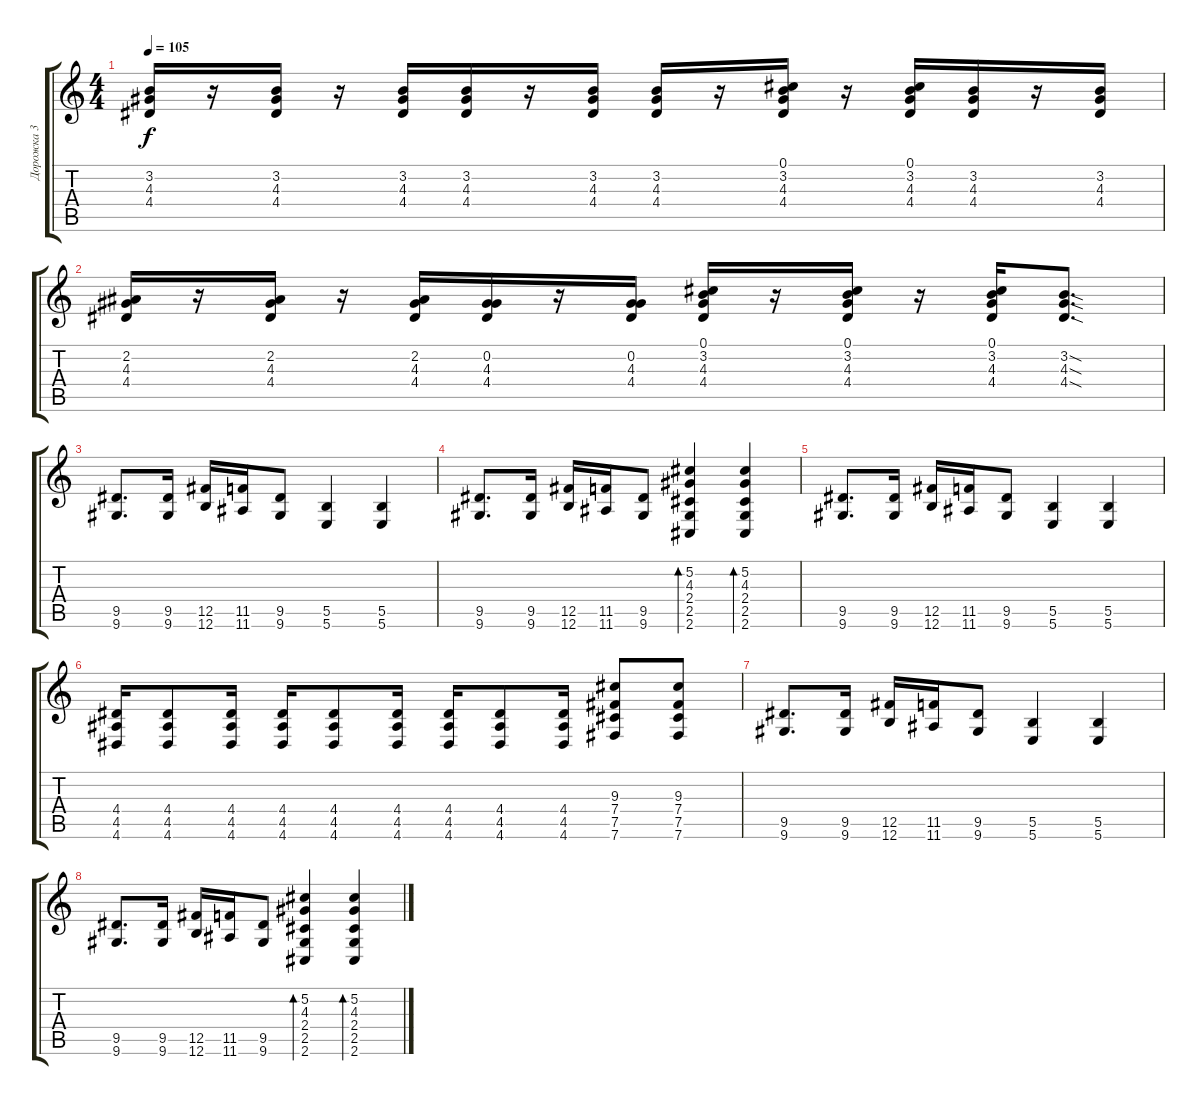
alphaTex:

\track ("Дорожка 3" "Дорожка 3") {instrument distortionguitar}
\staff {score tabs}
\tuning (Db4 Ab3 E3 B2 Gb2 B1) {hide}
\ts (4 4)
\tempo 105
\clef g2
\ks c
(3.2 4.3 4.4).16{dy f} r.16 (3.2 4.3 4.4).16 r.16 (3.2 4.3 4.4).16 (3.2 4.3 4.4).16 r.16 (3.2 4.3 4.4).16 (3.2 4.3 4.4).16 r.16 (0.1 3.2 4.3 4.4).16 r.16 (0.1 3.2 4.3 4.4).16 (3.2 4.3 4.4).16 r.16 (3.2 4.3 4.4).16 |
(2.2 4.3 4.4).16 r.16 (2.2 4.3 4.4).16 r.16 (2.2 4.3 4.4).16 (0.2 4.3 4.4).16 r.16 (0.2 4.3 4.4).16 (0.1 3.2 4.3 4.4).16 r.16 (0.1 3.2 4.3 4.4).16 r.16 (0.1 3.2 4.3 4.4).16 (3.2{sod} 4.3{sod} 4.4{sod}).8{d} |
(9.5 9.6).8{d} (9.5 9.6).16 (12.5 12.6).16 (11.5 11.6).16 (9.5 9.6).8 (5.5 5.6).4 (5.5 5.6).4 |
(9.5 9.6).8{d} (9.5 9.6).16 (12.5 12.6).16 (11.5 11.6).16 (9.5 9.6).8 (5.2 4.3 2.4 2.5 2.6).4{bd 60} (5.2 4.3 2.4 2.5 2.6).4{bd 60} |
(9.5 9.6).8{d} (9.5 9.6).16 (12.5 12.6).16 (11.5 11.6).16 (9.5 9.6).8 (5.5 5.6).4 (5.5 5.6).4 |
(4.4 4.5 4.6).16 (4.4 4.5 4.6).8 (4.4 4.5 4.6).16 (4.4 4.5 4.6).16 (4.4 4.5 4.6).8 (4.4 4.5 4.6).16 (4.4 4.5 4.6).16 (4.4 4.5 4.6).8 (4.4 4.5 4.6).16 (9.3 7.4 7.5 7.6).8 (9.3 7.4 7.5 7.6).8 |
(9.5 9.6).8{d} (9.5 9.6).16 (12.5 12.6).16 (11.5 11.6).16 (9.5 9.6).8 (5.5 5.6).4 (5.5 5.6).4 |
(9.5 9.6).8{d} (9.5 9.6).16 (12.5 12.6).16 (11.5 11.6).16 (9.5 9.6).8 (5.2 4.3 2.4 2.5 2.6).4{bd 60} (5.2 4.3 2.4 2.5 2.6).4{bd 60}
